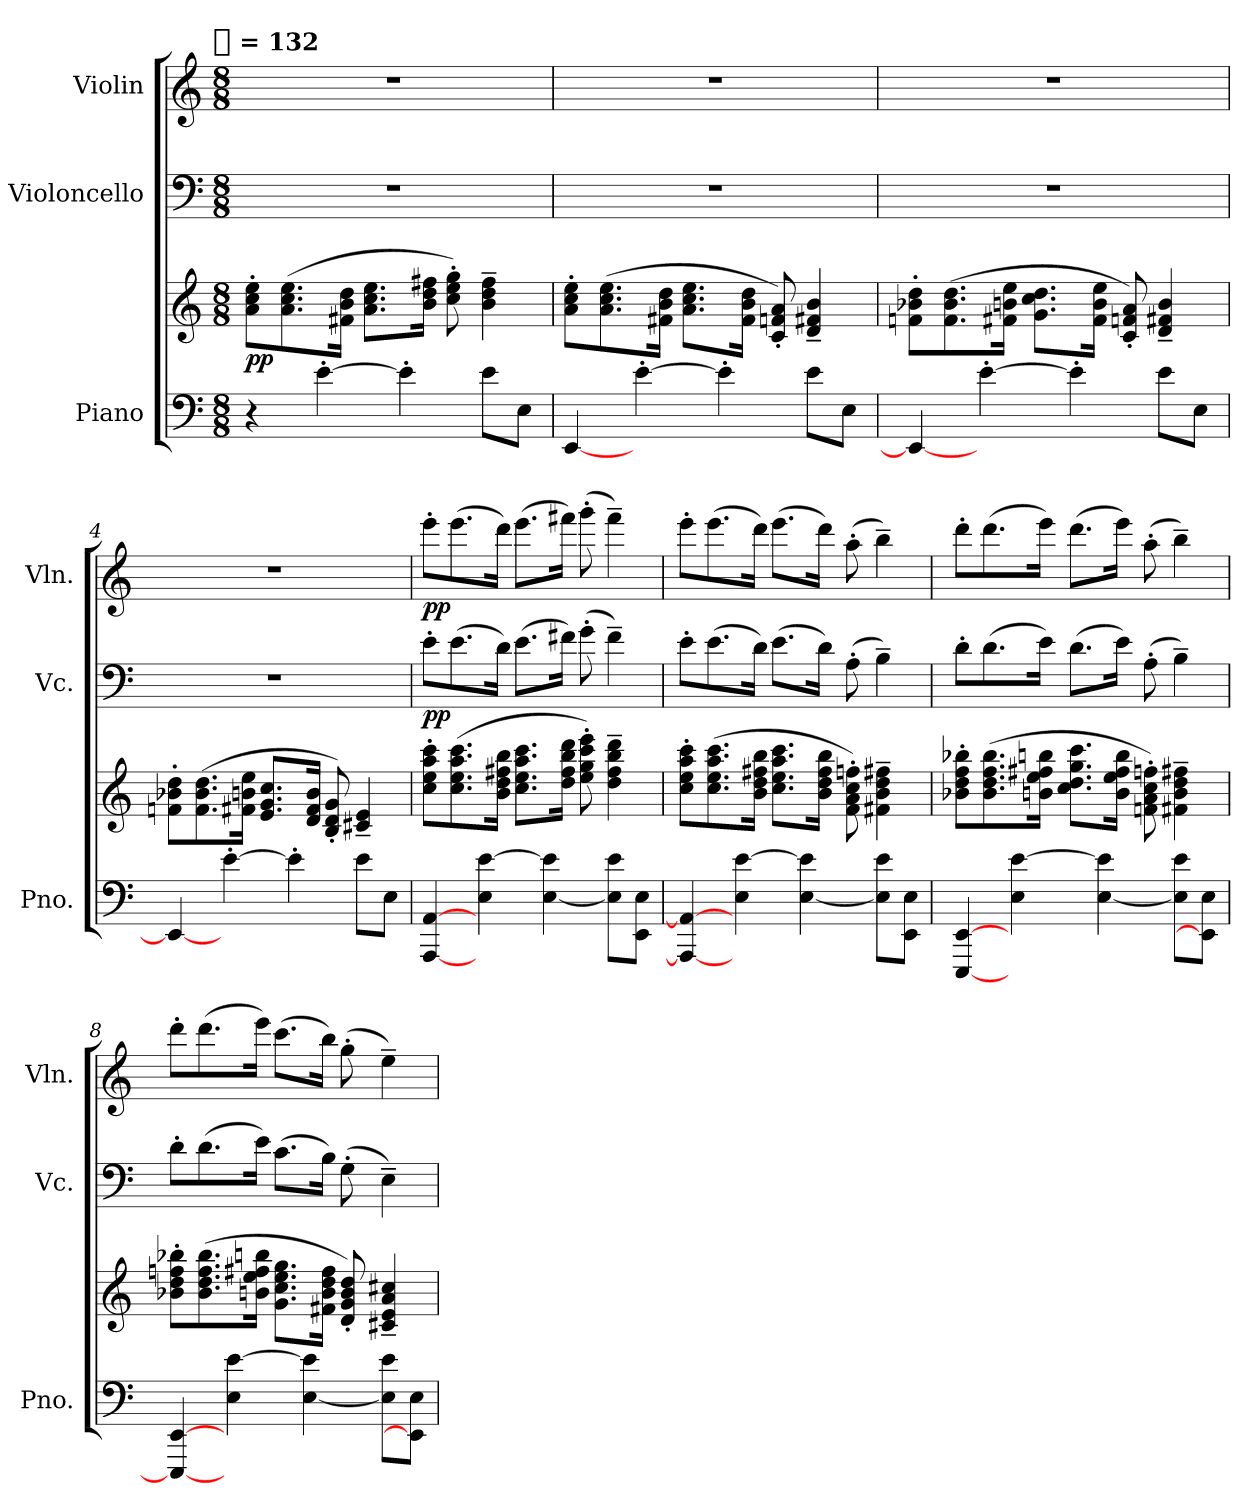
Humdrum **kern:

**kern	**kern	**dynam	**kern	**dynam	**kern	**dynam
*part3	*part3	*part3	*part2	*part2	*part1	*part1
*staff4	*staff3	*staff3/4	*staff2	*staff2	*staff1	*staff1
*I"Piano	*	*	*I"Violoncello	*	*I"Violin	*
*I'Pno.	*	*	*I'Vc.	*	*I'Vln.	*
*clefF4	*clefG2	*	*clefF4	*	*clefG2	*
*k[]	*k[]	*	*k[]	*	*k[]	*
*C:	*C:	*	*C:	*	*C:	*
!!LO:TX:omd:t=[8th] = 132
*M8/8	*M8/8	*	*M8/8	*	*M8/8	*
*MM66	*MM66	*	*MM66	*	*MM66	*
=1	=1	=1	=1	=1	=1	=1
4r	8a' 8cc' 8ee'L	pp	1r	.	1r	.
.	(8.a 8.cc 8.ee	.	.	.	.	.
[4e'	.	.	.	.	.	.
.	16f#X 16b 16ddJk	.	.	.	.	.
.	8.a 8.cc 8.eeL	.	.	.	.	.
4e']	.	.	.	.	.	.
.	16b 16dd 16ff#XJk	.	.	.	.	.
.	8cc' 8ee' 8gg')	.	.	.	.	.
8eL	4b~ 4dd~ 4ff#~	.	.	.	.	.
8EJ	.	.	.	.	.	.
=2	=2	=2	=2	=2	=2	=2
[4EE	8a' 8cc' 8ee'L	.	1r	.	1r	.
.	(8.a 8.cc 8.ee	.	.	.	.	.
[4e'	.	.	.	.	.	.
.	16f#X 16b 16ddJk	.	.	.	.	.
.	8.a 8.cc 8.eeL	.	.	.	.	.
4e']	.	.	.	.	.	.
.	16f# 16b 16ddJk	.	.	.	.	.
.	8c' 8fn' 8a')	.	.	.	.	.
8eL	4d~ 4f#X~ 4b~	.	.	.	.	.
8EJ	.	.	.	.	.	.
=3	=3	=3	=3	=3	=3	=3
4EE_	8fn' 8b-X' 8dd'L	.	1r	.	1r	.
.	(8.f 8.b- 8.dd	.	.	.	.	.
[4e'	.	.	.	.	.	.
.	16f#X 16bn 16eeJk	.	.	.	.	.
.	8.g 8.cc 8.ddL	.	.	.	.	.
4e']	.	.	.	.	.	.
.	16f# 16b 16eeJk	.	.	.	.	.
.	8c' 8fn' 8a')	.	.	.	.	.
8eL	4d~ 4f#X~ 4b~	.	.	.	.	.
8EJ	.	.	.	.	.	.
=4	=4	=4	=4	=4	=4	=4
4EE_	8fn' 8b-X' 8dd'L	.	1r	.	1r	.
.	(8.f 8.b- 8.dd	.	.	.	.	.
[4e'	.	.	.	.	.	.
.	16f#X 16bn 16eeJk	.	.	.	.	.
.	8.e 8.g 8.ccL	.	.	.	.	.
4e']	.	.	.	.	.	.
.	16d 16f# 16bJk	.	.	.	.	.
.	8B' 8d' 8g')	.	.	.	.	.
8eL	4c#X~ 4e~	.	.	.	.	.
8EJ	.	.	.	.	.	.
=5	=5	=5	=5	=5	=5	=5
[4AAA [4AA	8cc' 8ee' 8aa' 8ccc'L	.	8e'L	pp	8eee'L	pp
.	(8.cc 8.ee 8.aa 8.ccc	.	(8.e	.	(8.eee	.
4E [4e	.	.	.	.	.	.
.	16b 16dd 16ff#X 16bbJk	.	16dJk)	.	16dddJk)	.
.	8.cc 8.ee 8.aa 8.cccL	.	(8.eL	.	(8.eeeL	.
[4E 4e]	.	.	.	.	.	.
.	16dd 16ff# 16bb 16dddJk	.	16f#XJk)	.	16fff#XJk)	.
.	8ee' 8gg' 8ccc' 8eee')	.	(8g'	.	(8ggg'	.
8E] 8eL	4dd~ 4ff#~ 4bb~ 4ddd~	.	4f#~)	.	4fff#~)	.
8EE 8EJ	.	.	.	.	.	.
=6	=6	=6	=6	=6	=6	=6
4AAA_ 4AA_	8cc' 8ee' 8aa' 8ccc'L	.	8e'L	.	8eee'L	.
.	(8.cc 8.ee 8.aa 8.ccc	.	(8.e	.	(8.eee	.
4E [4e	.	.	.	.	.	.
.	16b 16dd 16ff#X 16bbJk	.	16dJk)	.	16dddJk)	.
.	8.cc 8.ee 8.aa 8.cccL	.	(8.eL	.	(8.eeeL	.
[4E 4e]	.	.	.	.	.	.
.	16b 16dd 16ff# 16bbJk	.	16dJk)	.	16dddJk)	.
.	8f' 8a' 8cc' 8ffn')	.	(8A'	.	(8aa'	.
8E] 8eL	4f#X~ 4b~ 4dd~ 4ff#X~	.	4B~)	.	4bb~)	.
8EE 8EJ	.	.	.	.	.	.
=7	=7	=7	=7	=7	=7	=7
[4EEE [4EE	8b-X' 8dd' 8ff' 8bb-X'L	.	8d'L	.	8ddd'L	.
.	(8.b- 8.dd 8.ff 8.bb-	.	(8.d	.	(8.ddd	.
4E [4e	.	.	.	.	.	.
.	16bn 16ee 16ff#X 16bbnJk	.	16eJk)	.	16eeeJk)	.
.	8.cc 8.dd 8.gg 8.cccL	.	(8.dL	.	(8.dddL	.
[4E 4e]	.	.	.	.	.	.
.	16b 16ee 16ff# 16bbJk	.	16eJk)	.	16eeeJk)	.
.	8fn' 8a' 8cc' 8ffn')	.	(8A'	.	(8aa'	.
8E] 8eL	4f#X~ 4b~ 4dd~ 4ff#X~	.	4B~)	.	4bb~)	.
8EE] 8EJ	.	.	.	.	.	.
=8	=8	=8	=8	=8	=8	=8
4EEE_ [4EE	8b-X' 8dd' 8ffn' 8bb-X'L	.	8d'L	.	8ddd'L	.
.	(8.b- 8.dd 8.ff 8.bb-	.	(8.d	.	(8.ddd	.
4E [4e	.	.	.	.	.	.
.	16bn 16ee 16ff#X 16bbnJk	.	16eJk)	.	16eeeJk)	.
.	8.g 8.cc 8.ee 8.ggL	.	(8.cL	.	(8.cccL	.
[4E 4e]	.	.	.	.	.	.
.	16f#X 16b 16dd 16ff#Jk	.	16BJk)	.	16bbJk)	.
.	8d' 8g' 8b' 8dd')	.	(8G'	.	(8gg'	.
8E] 8eL	4c#X~ 4e~ 4a~ 4cc#X~	.	4E~)	.	4ee~)	.
8EE] 8EJ	.	.	.	.	.	.
=	=	=	=	=	=	=
*-	*-	*-	*-	*-	*-	*-
